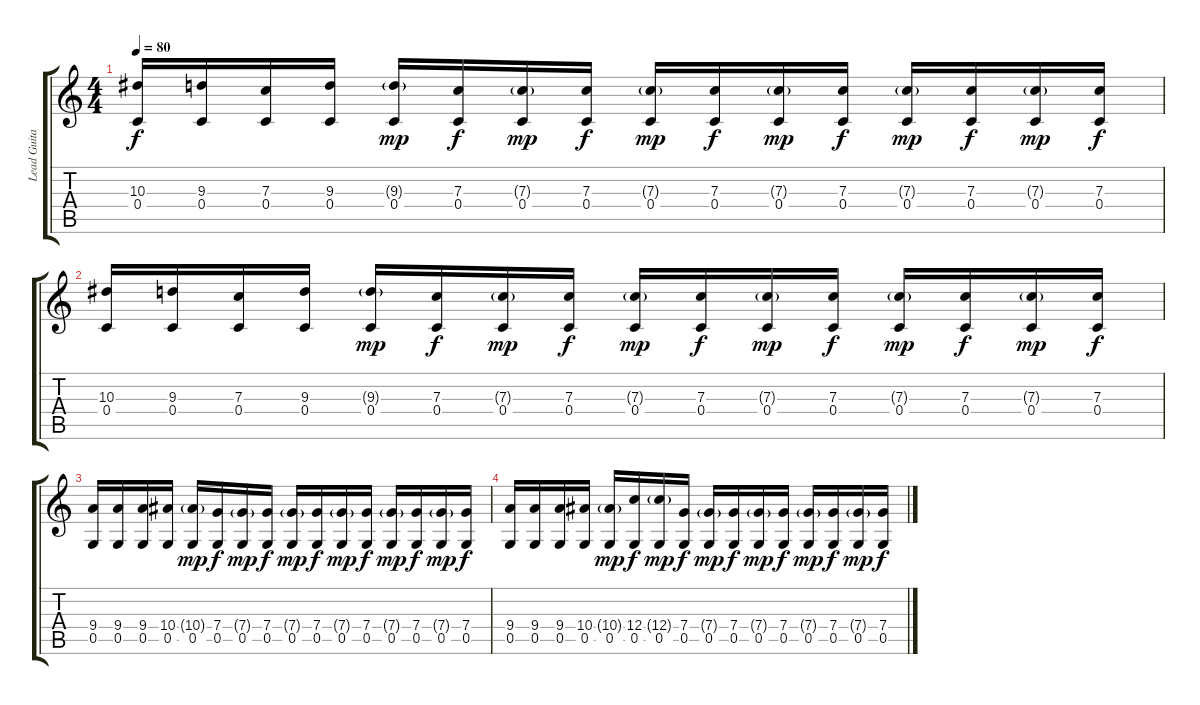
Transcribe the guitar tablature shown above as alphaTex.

\track ("Lead Guitar (Andi)" "Lead Guita") {instrument electricguitarjazz}
\staff {score tabs}
\tuning (D4 A3 F3 C3 G2 C2) {hide}
\ts (4 4)
\tempo 80
\clef g2
\ks c
(10.3 0.4).16{dy f} (9.3 0.4).16 (7.3 0.4).16 (9.3 0.4).16 (9.3{g} 0.4).16{dy mp} (7.3 0.4).16{dy f} (7.3{g} 0.4).16{dy mp} (7.3 0.4).16{dy f} (7.3{g} 0.4).16{dy mp} (7.3 0.4).16{dy f} (7.3{g} 0.4).16{dy mp} (7.3 0.4).16{dy f} (7.3{g} 0.4).16{dy mp} (7.3 0.4).16{dy f} (7.3{g} 0.4).16{dy mp} (7.3 0.4).16{dy f} |
(10.3 0.4).16 (9.3 0.4).16 (7.3 0.4).16 (9.3 0.4).16 (9.3{g} 0.4).16{dy mp} (7.3 0.4).16{dy f} (7.3{g} 0.4).16{dy mp} (7.3 0.4).16{dy f} (7.3{g} 0.4).16{dy mp} (7.3 0.4).16{dy f} (7.3{g} 0.4).16{dy mp} (7.3 0.4).16{dy f} (7.3{g} 0.4).16{dy mp} (7.3 0.4).16{dy f} (7.3{g} 0.4).16{dy mp} (7.3 0.4).16{dy f} |
(9.4 0.5).16 (9.4 0.5).16 (9.4 0.5).16 (10.4 0.5).16 (10.4{g} 0.5).16{dy mp} (7.4 0.5).16{dy f} (7.4{g} 0.5).16{dy mp} (7.4 0.5).16{dy f} (7.4{g} 0.5).16{dy mp} (7.4 0.5).16{dy f} (7.4{g} 0.5).16{dy mp} (7.4 0.5).16{dy f} (7.4{g} 0.5).16{dy mp} (7.4 0.5).16{dy f} (7.4{g} 0.5).16{dy mp} (7.4 0.5).16{dy f} |
(9.4 0.5).16 (9.4 0.5).16 (9.4 0.5).16 (10.4 0.5).16 (10.4{g} 0.5).16{dy mp} (12.4 0.5).16{dy f} (12.4{g} 0.5).16{dy mp} (7.4 0.5).16{dy f} (7.4{g} 0.5).16{dy mp} (7.4 0.5).16{dy f} (7.4{g} 0.5).16{dy mp} (7.4 0.5).16{dy f} (7.4{g} 0.5).16{dy mp} (7.4 0.5).16{dy f} (7.4{g} 0.5).16{dy mp} (7.4 0.5).16{dy f}
